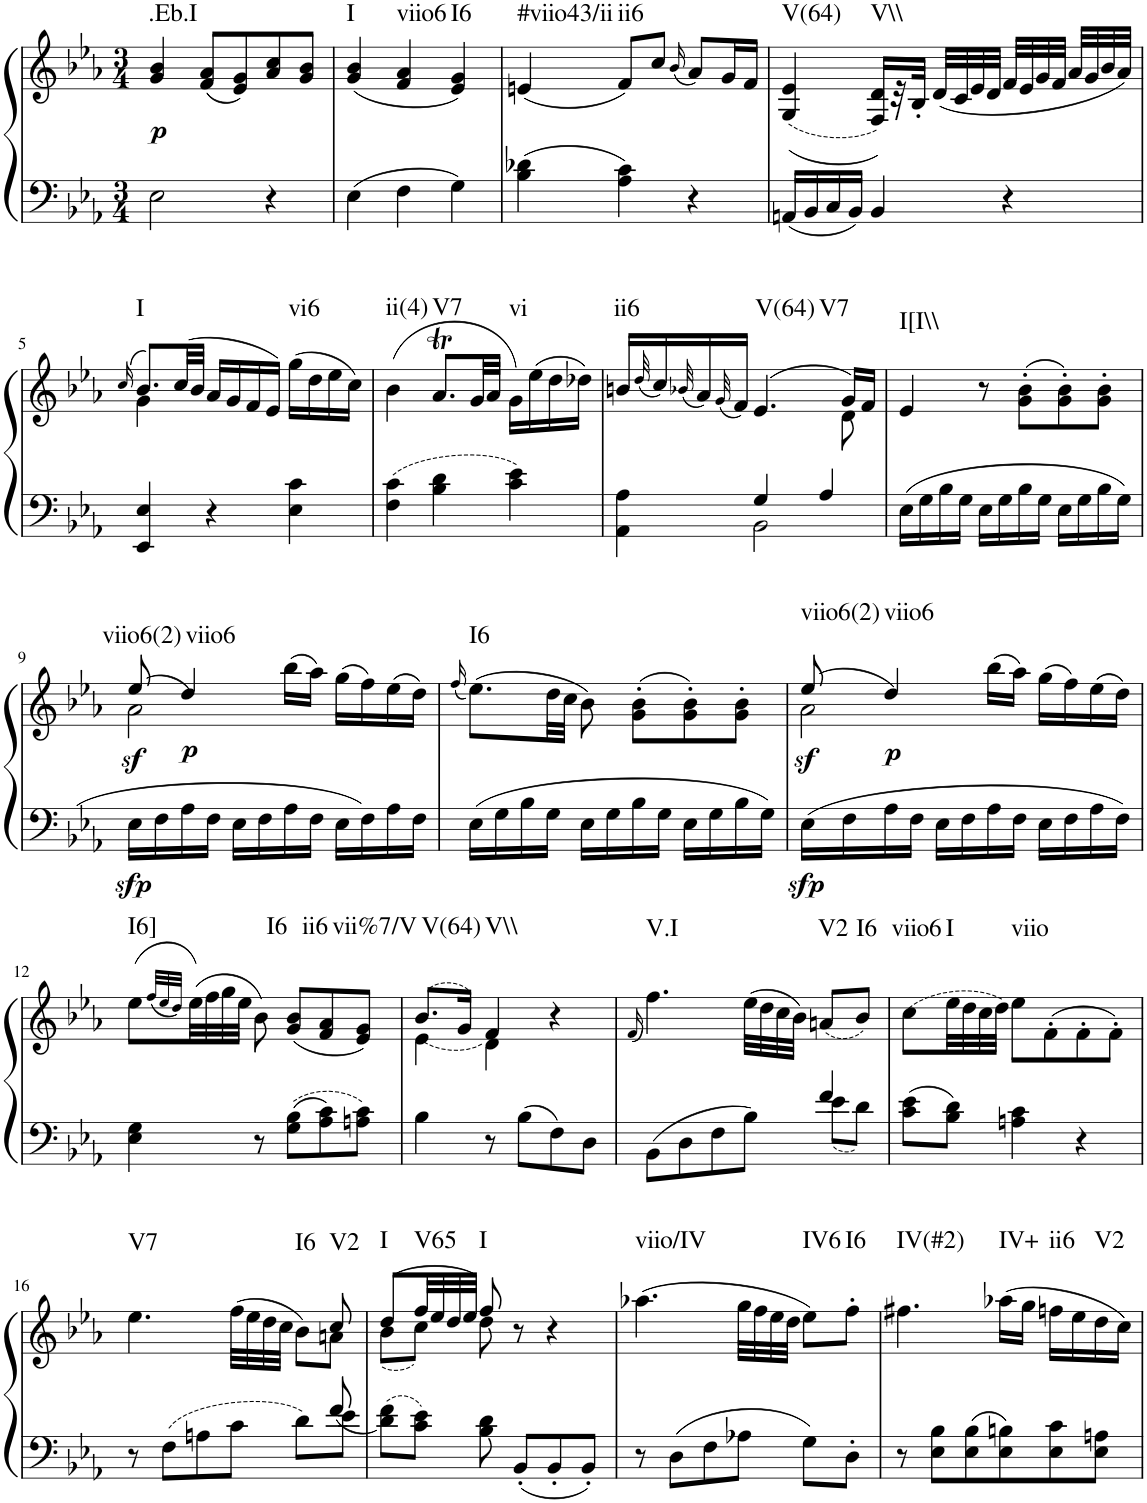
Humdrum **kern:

**kern	**kern	**dynam	**harte
*part1	*part1	*part1	*part1
*staff2	*staff1	*staff1/2	*
*I"Piano, Piano right	*	*	*
*I'Pno.	*	*	*
*clefF4	*clefG2	*	*
*k[b-e-a-]	*k[b-e-a-]	*	*
*M3/4	*M3/4	*	*
=1	=1	=1	=1
!	!	!LO:DY:b	!LO:H:kt=.Eb.I
2E-\	4g/ 4b-/	p	N
.	(8f/ 8a-/L	.	.
.	8e-/ 8g/)	.	.
4r	8a-/ 8cc/	.	.
.	8g/ 8b-/J	.	.
=2	=2	=2	=2
!	!	!	!LO:H:kt=I
4E-\	(4g/ 4b-/	.	N
!	!	!	!LO:H:kt=viio6
4F\	4f/ 4a-/	.	N
!	!	!	!LO:H:kt=I6
4G\	4e-/ 4g/)	.	N
=3	=3	=3	=3
!	!	!	!LO:H:kt=#viio43/ii
4B-\ 4d-X\	(4en/	.	N
!	!	!	!LO:H:kt=ii6
4A-\ 4c\	8f/L)	.	N
.	8cc/J	.	.
.	(16qb-/	.	.
4r	8a-/L)	.	.
.	16g/L	.	.
.	16f/JJ	.	.
=4	=4	=4	=4
!	!	!	!LO:H:kt=V(64)
16AAn/LL	((4G/ 4e-/	.	N
16BB-/	.	.	.
16C/	.	.	.
16BB-/JJ	.	.	.
!	!	!	!LO:H:kt=V\\
4BB-/	16F/ 16d/LL))	.	N
.	32r	.	.
.	32B-'/JJJ	.	.
.	(32d/LLL	.	.
.	32c/	.	.
.	32e-/	.	.
.	32d/JJJ	.	.
4r	32f/LLL	.	.
.	32e-/	.	.
.	32g/	.	.
.	32f/JJJ	.	.
.	32a-/LLL	.	.
.	32g/	.	.
.	32b-/	.	.
.	32a-/JJJ)	.	.
!!LO:LB:g=z
=5	=5	=5	=5
.	(16qcc/	.	.
*	*^	*	*
!	!	!	!	!LO:H:kt=I
4EE-/ 4E-/	8.b-/L)	4g\	.	N
.	(32cc/LL	.	.	.
.	32b-/JJJ	.	.	.
4r	16a-/LL	2ryy	.	.
.	16g/	.	.	.
.	16f/	.	.	.
.	16e-/JJ)	.	.	.
!	!	!	!	!LO:H:kt=vi6
4E-\ 4c\	(16gg\LL	.	.	N
.	16dd\	.	.	.
.	16ee-\	.	.	.
.	16cc\JJ)	.	.	.
*	*v	*v	*	*
=6	=6	=6	=6
!	!	!	!LO:H:kt=ii(4)
4F\ 4c\	(4b-\	.	N
!	!	!	!LO:H:kt=V7
4B-\ 4d\	8.a-T/L	.	N
.	32g/LL	.	.
.	32a-/JJJ	.	.
!	!	!	!LO:H:kt=vi
4c\ 4e-\	16g\LL)	.	N
.	(16ee-\	.	.
.	16dd\	.	.
.	16dd-X\JJ)	.	.
=7	=7	=7	=7
*^	*^	*	*
!	!	!	!	!	!LO:H:kt=ii6
4AA-\ 4A-\	4ryy	16bn/LL	8ryy	.	N
.	.	(32qdd/	.	.	.
.	.	16cc/)	.	.	.
*	*	*v	*v	*	*
.	.	(32qb-X/	.	.
.	.	16a-/)	.	.
.	.	(32qg/	.	.
.	.	16f/JJ)	.	.
!	!	!	!	!LO:H:n=1:kt=V(64)
!	!	!	!	!LO:H:n=2:kt=V7
4G/	2BB-\	(4.e-/	.	N N
4A-/	.	.	.	.
*	*	*^	*	*
.	.	16g/LL)	8d\	.	.
.	.	16f/JJ	.	.	.
*v	*v	*	*	*	*
*	*v	*v	*	*
=8	=8	=8	=8
!	!	!	!LO:H:kt=I[I\\
16E-\LL	4e-/	.	N
16G\	.	.	.
16B-\	.	.	.
16G\JJ	.	.	.
16E-\LL	8r	.	.
16G\	.	.	.
16B-\	(8g\' 8b-\'L	.	.
16G\JJ	.	.	.
16E-\LL	8g\' 8b-\')	.	.
16G\	.	.	.
16B-\	8g\' 8b-\'J	.	.
16G\JJ	.	.	.
!!LO:LB:g=z
=9	=9	=9	=9
*	*^	*	*
!	!	!	!LO:DY:b=2	!
!	!	!	!LO:DY:n=1:b	!LO:H:kt=viio6(2)
16E-\LL	(8ee-/	2a-\	sfp sf	N
16F\	.	.	.	.
!	!	!	!LO:DY:n=2:b	!LO:H:kt=viio6
16A-\	4dd/)	.	p	N
16F\JJ	.	.	.	.
16E-\LL	.	.	.	.
16F\	.	.	.	.
16A-\	(16bb-\LL	.	.	.
16F\JJ	16aa-\JJ)	.	.	.
16E-\LL	(16gg\LL	4ryy	.	.
16F\	16ff\)	.	.	.
16A-\	(16ee-\	.	.	.
16F\JJ	16dd\JJ)	.	.	.
*	*v	*v	*	*
=10	=10	=10	=10
.	(16qff/	.	.
!	!	!	!LO:H:kt=I6
16E-\LL	(8.ee-\L)	.	N
16G\	.	.	.
16B-\	.	.	.
16G\JJ	32dd\LL	.	.
.	32cc\JJJ	.	.
16E-\LL	8b-\)	.	.
16G\	.	.	.
16B-\	(8g\' 8b-\'L	.	.
16G\JJ	.	.	.
16E-\LL	8g\' 8b-\')	.	.
16G\	.	.	.
16B-\	8g\' 8b-\'J	.	.
16G\JJ	.	.	.
=11	=11	=11	=11
*	*^	*	*
!	!	!	!LO:DY:b=2	!
!	!	!	!LO:DY:n=1:b	!LO:H:kt=viio6(2)
16E-\LL	(8ee-/	2a-\	sfp sf	N
16F\	.	.	.	.
!	!	!	!LO:DY:n=2:b	!LO:H:kt=viio6
16A-\	4dd/)	.	p	N
16F\JJ	.	.	.	.
16E-\LL	.	.	.	.
16F\	.	.	.	.
16A-\	(16bb-\LL	.	.	.
16F\JJ	16aa-\JJ)	.	.	.
16E-\LL	(16gg\LL	4ryy	.	.
16F\	16ff\)	.	.	.
16A-\	(16ee-\	.	.	.
16F\JJ	16dd\JJ)	.	.	.
*	*v	*v	*	*
!!LO:LB:g=z
=12	=12	=12	=12
!	!	!	!LO:H:kt=I6]
4E-\ 4G\	(8ee-\L	.	N
.	(32qff/LLL	.	.
.	32qee-/	.	.
.	32qdd/JJJ)	.	.
.	(32ee-\LL)	.	.
.	32ff\	.	.
.	32gg\	.	.
.	32ee-\JJJ	.	.
8r	8b-\)	.	.
!	!	!	!LO:H:kt=I6
8G\ 8B-\L	(8g/ 8b-/L	.	N
!	!	!	!LO:H:kt=ii6
8A-\ 8c\	8f/ 8a-/	.	N
!	!	!	!LO:H:kt=vii%7/V
8An\ 8c\J	8e-/ 8g/J)	.	N
=13	=13	=13	=13
*	*^	*	*
!	!	!	!	!LO:H:kt=V(64)
4B-\	(8.b-/L	(4e-\	.	N
.	16g/Jk)	.	.	.
!	!	!	!	!LO:H:kt=V\\
8r	4f/	4d\)	.	N
8B-\L	.	.	.	.
8F\	4r	4ryy	.	.
8D\J	.	.	.	.
*	*v	*v	*	*
=14	=14	=14	=14
.	(16qf/	.	.
*^	*	*	*
!	!	!	!	!LO:H:kt=V.I
8BB-\L	2ryy	4.ff\)	.	N
8D\	.	.	.	.
8F\	.	.	.	.
8B-\J	.	(32ee-\LLL	.	.
.	.	32dd\	.	.
.	.	32cc\	.	.
.	.	32b-\JJJ)	.	.
!	!	!	!	!LO:H:kt=V2
4f/	8e-\L	(8an/L	.	N
!	!	!	!	!LO:H:kt=I6
.	8d\J	8b-/J)	.	N
=15	=15	=15	=15	=15
!	!	!	!	!LO:H:kt=viio6
*v	*v	*	*	*
8c\ 8e-\L	(8cc\L	.	N
!	!	!	!LO:H:kt=I
8B-\ 8d\J	32ee-\LL	.	N
.	32dd\	.	.
.	32cc\	.	.
.	32dd\JJJ)	.	.
!	!	!	!LO:H:kt=viio
4An\ 4c\	8ee-\L	.	N
.	(8f'>\	.	.
4r	8f'>\	.	.
.	8f'>\J)	.	.
!!LO:LB:g=z
=16	=16	=16	=16
*^	*^	*	*
!	!	!	!	!	!LO:H:kt=V7
8r	8ryy	4.ee-\	8ryy	.	N
*v	*v	*	*	*	*
*	*v	*v	*	*
8F\L	.	.	.
8An\	.	.	.
8c\J	(32ff\LLL	.	.
.	32ee-\	.	.
.	32dd\	.	.
.	32cc\JJJ	.	.
!	!	!	!LO:H:kt=I6
8d\L	8b-\L)	.	N
*^	*^	*	*
!	!	!	!	!	!LO:H:kt=V2
8e-\J	8f/	8an\J	8cc/	.	N
=17	=17	=17	=17	=17	=17
!	!	!	!	!	!LO:H:kt=I
*v	*v	*	*	*	*
8d\ 8f\L	(8dd/L	(8b-\L	.	N
!	!	!	!	!LO:H:kt=V65
8c\ 8e-\J	32ff/LL	8cc\J)	.	N
.	32ee-/	.	.	.
.	32dd/	.	.	.
.	32ee-/JJJ)	.	.	.
!	!	!	!	!LO:H:kt=I
8B-\ 8d\	8ff/	8dd\	.	N
8BB-'/L	8r	4.ryy	.	.
8BB-'/	4r	.	.	.
8BB-'/J	.	.	.	.
*	*v	*v	*	*
=18	=18	=18	=18
!	!	!	!LO:H:kt=viio/IV
8r	(4.aa-X\	.	N
8D\L	.	.	.
8F\	.	.	.
8A-X\J	32gg\LLL	.	.
.	32ff\	.	.
.	32ee-\	.	.
.	32dd\JJJ	.	.
!	!	!	!LO:H:kt=IV6
8G\L	8ee-\L)	.	N
!	!	!	!LO:H:kt=I6
8D'\J	8ff'\J	.	N
=19	=19	=19	=19
!	!	!	!LO:H:kt=IV(#2)
8r	4.ff#X\	.	N
8E-\ 8B-\L	.	.	.
8E-\ 8B-\	.	.	.
!	!	!	!LO:H:kt=IV+
8E-\ 8Bn\	(16aa-X\LL	.	N
.	16gg\JJ	.	.
!	!	!	!LO:H:kt=ii6
8E-\ 8c\	16ffn\LL	.	N
.	16ee-\	.	.
!	!	!	!LO:H:kt=V2
8E-\ 8An\J	16dd\	.	N
.	16cc\JJ)	.	.
=	=	=	=
*-	*-	*-	*-
